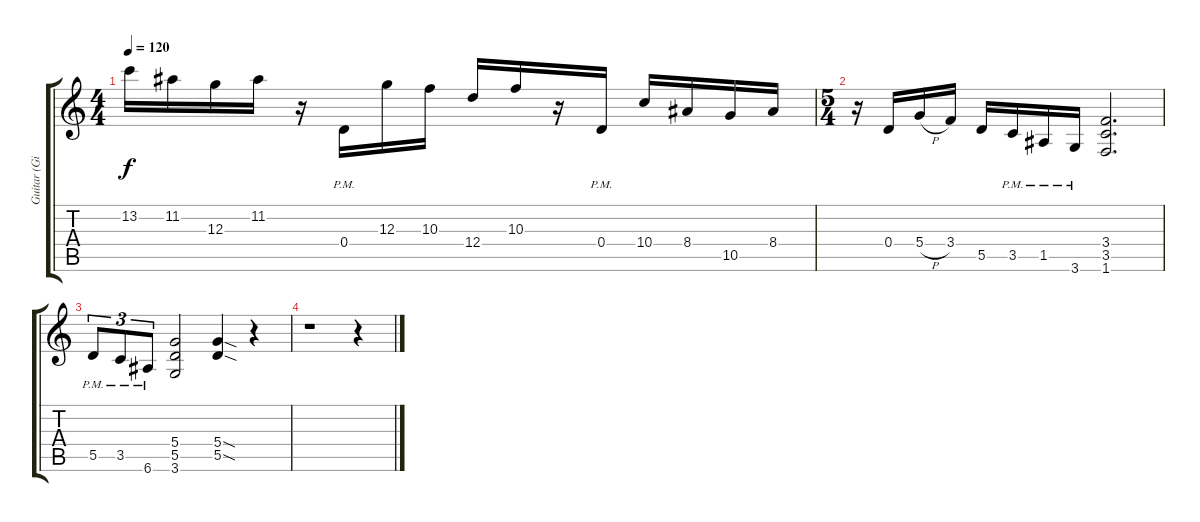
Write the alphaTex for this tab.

\track ("Guitar (Gilbert)" "Guitar (Gi") {instrument distortionguitar}
\staff {score tabs}
\tuning (E4 B3 G3 D3 A2 E2) {hide}
\ts (4 4)
\tempo 120
\clef g2
\ks c
13.2.16{dy f} 11.2.16 12.3.16 11.2.16 r.16 0.4{pm}.16 12.3.16 10.3.16 12.4.16 10.3.16 r.16 0.4{pm}.16 10.4.16 8.4.16 10.5.16 8.4.16 |
\ts (5 4)
r.16 0.4.16 5.4{h}.16 3.4.16 5.5.16 3.5{pm}.16 1.5{pm}.16 3.6{pm}.16 (3.4 3.5 1.6).2{d} |
5.5{pm}.8{tu (3 2)} 3.5{pm}.8{tu (3 2)} 6.6{pm}.8{tu (3 2)} (5.4 5.5 3.6).2 (5.4{sod} 5.5{sod}).4 r.4 |
r.1 r.4
